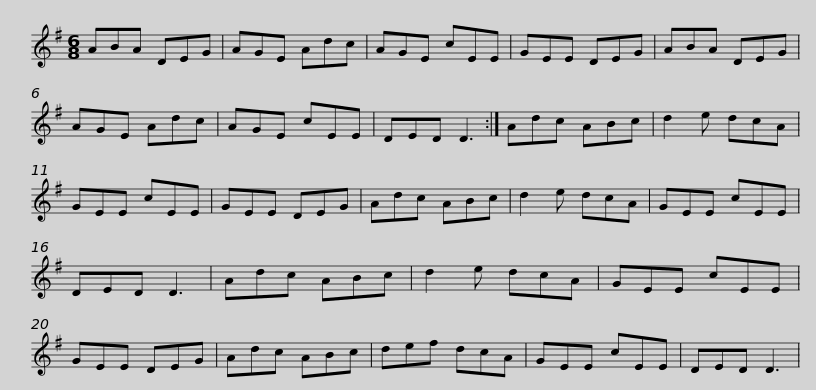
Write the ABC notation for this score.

X:1
L:1/8
M:6/8
I:linebreak $
K:G
V:1 treble
V:1
 ABA DEG | AGE Adc | AGE cEE | GEE DEG | ABA DEG | %5
 AGE Adc | AGE cEE |$ DED D3 :| Adc ABc | d2 e dcA | %10
 GEE cEE | GEE DEG | Adc ABc | d2 e dcA | GEE cEE |$ %15
 DED D3 | Adc ABc | d2 e dcA | GEE cEE | GEE DEG | %20
 Adc ABc | def dcA | GEE cEE |$ DED D3 | %24
